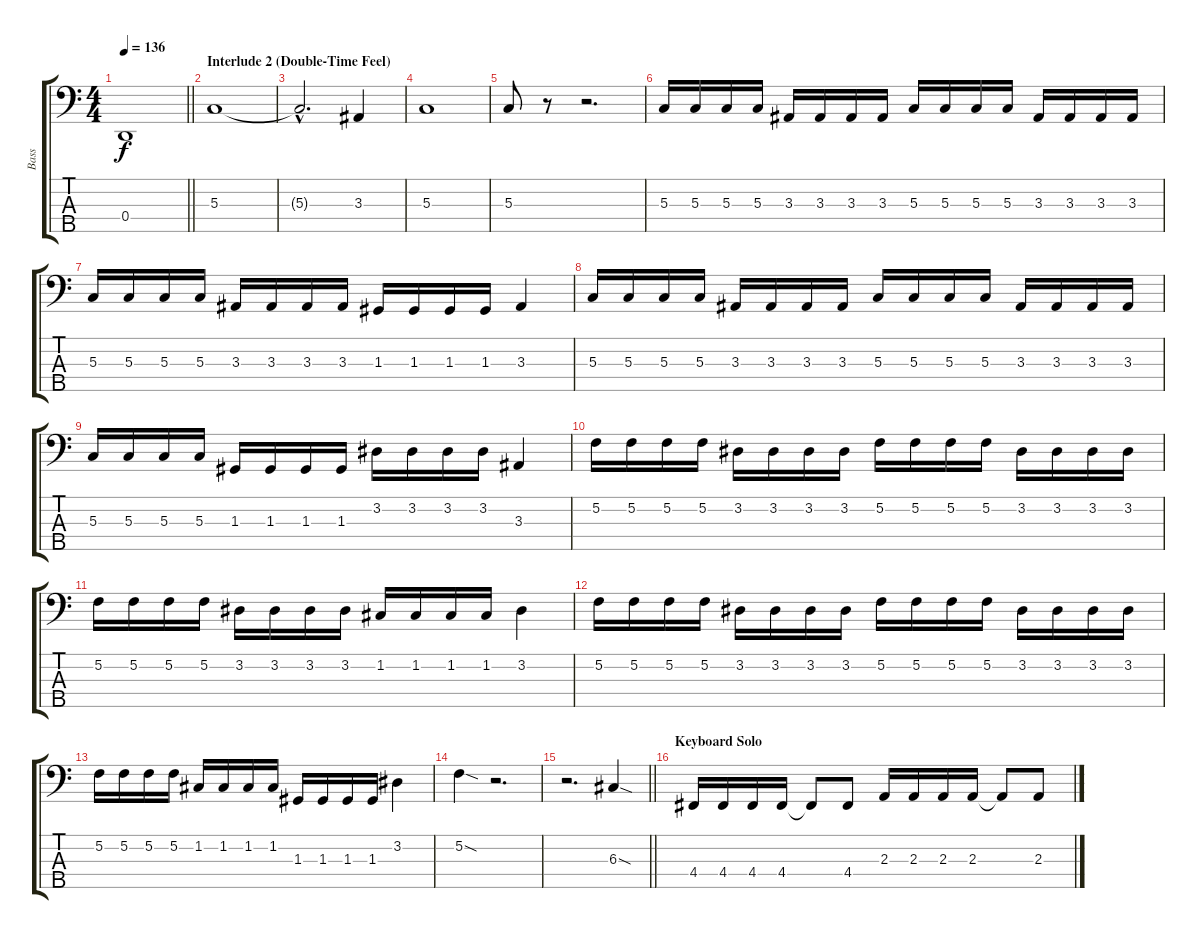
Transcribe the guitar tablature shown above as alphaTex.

\track ("Bass" "Bass") {instrument electricbasspick}
\staff {score tabs}
\tuning (F2 C2 G1 D1 A0) {hide}
\ts (4 4)
\tempo 136
\clef f4
\barLineRight lightlight
\ks c
0.4{t}.1{dy f} |
\section ("" "Interlude 2 (Double-Time Feel)")
5.3.1 |
5.3{hac t}.2{d} 3.3.4 |
5.3.1 |
5.3.8 r.8 r.2{d} |
5.3.16 5.3.16 5.3.16 5.3.16 3.3.16 3.3.16 3.3.16 3.3.16 5.3.16 5.3.16 5.3.16 5.3.16 3.3.16 3.3.16 3.3.16 3.3.16 |
5.3.16 5.3.16 5.3.16 5.3.16 3.3.16 3.3.16 3.3.16 3.3.16 1.3.16 1.3.16 1.3.16 1.3.16 3.3.4 |
5.3.16 5.3.16 5.3.16 5.3.16 3.3.16 3.3.16 3.3.16 3.3.16 5.3.16 5.3.16 5.3.16 5.3.16 3.3.16 3.3.16 3.3.16 3.3.16 |
5.3.16 5.3.16 5.3.16 5.3.16 1.3.16 1.3.16 1.3.16 1.3.16 3.2.16 3.2.16 3.2.16 3.2.16 3.3.4 |
5.2.16 5.2.16 5.2.16 5.2.16 3.2.16 3.2.16 3.2.16 3.2.16 5.2.16 5.2.16 5.2.16 5.2.16 3.2.16 3.2.16 3.2.16 3.2.16 |
5.2.16 5.2.16 5.2.16 5.2.16 3.2.16 3.2.16 3.2.16 3.2.16 1.2.16 1.2.16 1.2.16 1.2.16 3.2.4 |
5.2.16 5.2.16 5.2.16 5.2.16 3.2.16 3.2.16 3.2.16 3.2.16 5.2.16 5.2.16 5.2.16 5.2.16 3.2.16 3.2.16 3.2.16 3.2.16 |
5.2.16 5.2.16 5.2.16 5.2.16 1.2.16 1.2.16 1.2.16 1.2.16 1.3.16 1.3.16 1.3.16 1.3.16 3.2.4 |
5.2{sod}.4 r.2{d} |
\barLineRight lightlight
r.2{d} 6.3{sod}.4 |
\section ("" "Keyboard Solo")
4.4.16 4.4.16 4.4.16 4.4.16 4.4{t}.8 4.4.8 2.3.16 2.3.16 2.3.16 2.3.16 2.3{t}.8 2.3.8
